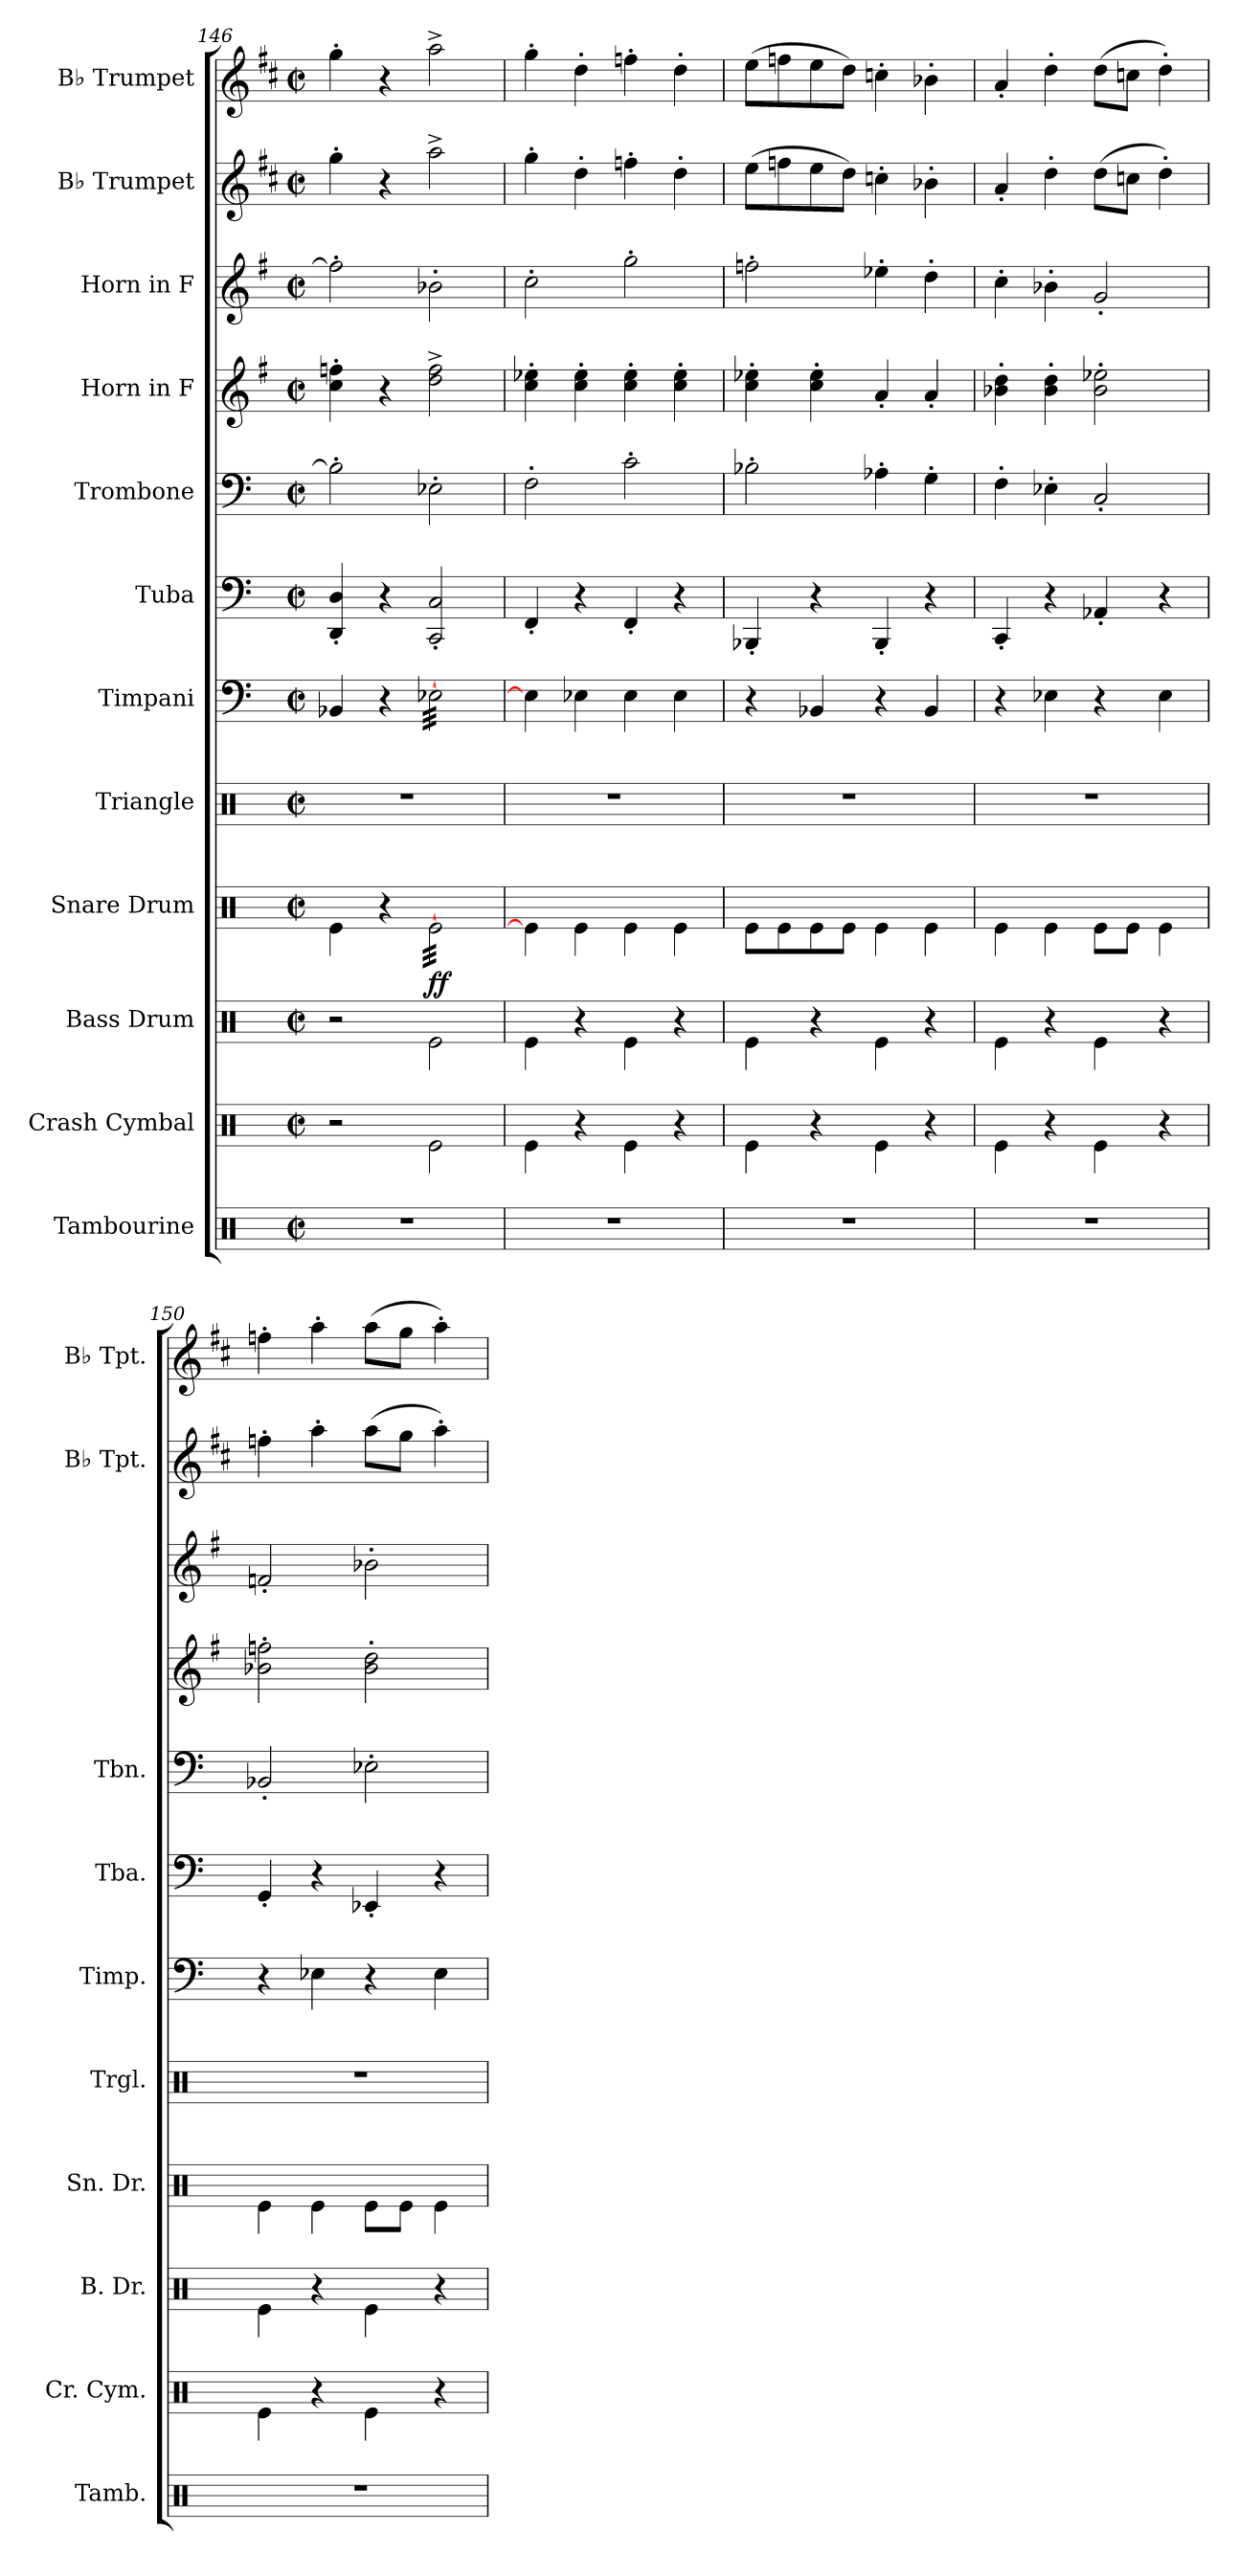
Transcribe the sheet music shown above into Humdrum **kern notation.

**kern	**kern	**kern	**kern	**dynam	**kern	**kern	**kern	**kern	**kern	**kern	**kern	**kern
*part12	*part11	*part10	*part9	*part9	*part8	*part7	*part6	*part5	*part4	*part3	*part2	*part1
*staff12	*staff11	*staff10	*staff9	*staff9	*staff8	*staff7	*staff6	*staff5	*staff4	*staff3	*staff2	*staff1
*I"Tambourine	*I"Crash Cymbal	*I"Bass Drum	*I"Snare Drum	*	*I"Triangle	*I"Timpani	*I"Tuba	*I"Trombone	*I"Horn in F	*I"Horn in F	*I"B♭ Trumpet	*I"B♭ Trumpet
*I'Tamb.	*I'Cr. Cym.	*I'B. Dr.	*I'Sn. Dr.	*	*I'Trgl.	*I'Timp.	*I'Tba.	*I'Tbn.	*	*	*I'B♭ Tpt.	*I'B♭ Tpt.
*clefX	*clefX	*clefX	*clefX	*	*clefX	*clefF4	*clefF4	*clefF4	*clefG2	*clefG2	*clefG2	*clefG2
*	*	*	*	*	*	*	*	*	*ITrd4c7	*ITrd4c7	*ITrd1c2	*ITrd1c2
*k[]	*k[]	*k[]	*k[]	*	*k[]	*k[]	*k[]	*k[]	*k[]	*k[]	*k[]	*k[]
*M2/2	*M2/2	*M2/2	*M2/2	*	*M2/2	*M2/2	*M2/2	*M2/2	*M2/2	*M2/2	*M2/2	*M2/2
*met(c|)	*met(c|)	*met(c|)	*met(c|)	*	*met(c|)	*met(c|)	*met(c|)	*met(c|)	*met(c|)	*met(c|)	*met(c|)	*met(c|)
=146	=146	=146	=146	=146	=146	=146	=146	=146	=146	=146	=146	=146
1r	2r	2r	4Re\	.	1r	4BB-X/	4DD/' 4D/'	2B-'\]	4f\' 4b-X\'	2b-'\]	4ff'\	4ff'\
.	.	.	4r	.	.	4r	4r	.	4r	.	4r	4r
!	!	!	!	!LO:DY:b	!	!	!	!	!	!	!	!
*	*	*	*tremolo	*	*	*	*	*	*	*	*	*
*	*	*	*	*	*	*tremolo	*	*	*	*	*	*
.	2Re\	2Re\	[32Re\LLL	ff	.	[32E-X\LLL	2CC/' 2C/'	2E-X'\	2g\^ 2b-\^	2e-X'\	2gg^\	2gg^\
.	.	.	32Re\	.	.	32E-X\	.	.	.	.	.	.
.	.	.	32Re\	.	.	32E-X\	.	.	.	.	.	.
.	.	.	32Re\	.	.	32E-X\	.	.	.	.	.	.
.	.	.	32Re\	.	.	32E-X\	.	.	.	.	.	.
.	.	.	32Re\	.	.	32E-X\	.	.	.	.	.	.
.	.	.	32Re\	.	.	32E-X\	.	.	.	.	.	.
.	.	.	32Re\	.	.	32E-X\	.	.	.	.	.	.
.	.	.	32Re\	.	.	32E-X\	.	.	.	.	.	.
.	.	.	32Re\	.	.	32E-X\	.	.	.	.	.	.
.	.	.	32Re\	.	.	32E-X\	.	.	.	.	.	.
.	.	.	32Re\	.	.	32E-X\	.	.	.	.	.	.
.	.	.	32Re\	.	.	32E-X\	.	.	.	.	.	.
.	.	.	32Re\	.	.	32E-X\	.	.	.	.	.	.
.	.	.	32Re\	.	.	32E-X\	.	.	.	.	.	.
.	.	.	32Re\JJJ	.	.	32E-X\JJJ	.	.	.	.	.	.
*	*	*	*	*	*	*Xtremolo	*	*	*	*	*	*
*	*	*	*Xtremolo	*	*	*	*	*	*	*	*	*
!!LO:PB:g=z
=147	=147	=147	=147	=147	=147	=147	=147	=147	=147	=147	=147	=147
1r	4Re\	4Re\	4Re\]	.	1r	4E-\]	4FF'/	2F'\	4f\' 4a-X\'	2f'\	4ff'\	4ff'\
.	4r	4r	4Re\	.	.	4E-X\	4r	.	4f\' 4a-\'	.	4cc'\	4cc'\
.	4Re\	4Re\	4Re\	.	.	4E-\	4FF'/	2c'\	4f\' 4a-\'	2cc'\	4ee-X'\	4ee-X'\
.	4r	4r	4Re\	.	.	4E-\	4r	.	4f\' 4a-\'	.	4cc'\	4cc'\
=148	=148	=148	=148	=148	=148	=148	=148	=148	=148	=148	=148	=148
1r	4Re\	4Re\	8Re\L	.	1r	4r	4BBB-X'/	2B-X'\	4f\' 4a-X\'	2b-X'\	(8dd\L	(8dd\L
.	.	.	8Re\	.	.	.	.	.	.	.	8ee-X\	8ee-X\
.	4r	4r	8Re\	.	.	4BB-X/	4r	.	4f\' 4a-\'	.	8dd\	8dd\
.	.	.	8Re\J	.	.	.	.	.	.	.	8cc\J)	8cc\J)
.	4Re\	4Re\	4Re\	.	.	4r	4BBB-'/	4A-X'\	4d'/	4a-X'\	4b-X'\	4b-X'\
.	4r	4r	4Re\	.	.	4BB-/	4r	4G'\	4d'/	4g'\	4a-X'\	4a-X'\
=149	=149	=149	=149	=149	=149	=149	=149	=149	=149	=149	=149	=149
1r	4Re\	4Re\	4Re\	.	1r	4r	4CC'/	4F'\	4e-X\' 4g\'	4f'\	4g'/	4g'/
.	4r	4r	4Re\	.	.	4E-X\	4r	4E-X'\	4e-\' 4g\'	4e-X'\	4cc'\	4cc'\
.	4Re\	4Re\	8Re\L	.	.	4r	4AA-X'/	2C'/	2e-\' 2a-X\'	2c'/	(8cc\L	(8cc\L
.	.	.	8Re\J	.	.	.	.	.	.	.	8b-X\J	8b-X\J
.	4r	4r	4Re\	.	.	4E-\	4r	.	.	.	4cc'\)	4cc'\)
=150	=150	=150	=150	=150	=150	=150	=150	=150	=150	=150	=150	=150
1r	4Re\	4Re\	4Re\	.	1r	4r	4GG'/	2BB-X'/	2e-X\' 2b-X\'	2B-X'/	4ee-X'\	4ee-X'\
.	4r	4r	4Re\	.	.	4E-X\	4r	.	.	.	4gg'\	4gg'\
.	4Re\	4Re\	8Re\L	.	.	4r	4EE-X'/	2E-X'\	2e-\' 2g\'	2e-X'\	(8gg\L	(8gg\L
.	.	.	8Re\J	.	.	.	.	.	.	.	8ff\J	8ff\J
.	4r	4r	4Re\	.	.	4E-\	4r	.	.	.	4gg'\)	4gg'\)
=	=	=	=	=	=	=	=	=	=	=	=	=
*-	*-	*-	*-	*-	*-	*-	*-	*-	*-	*-	*-	*-
